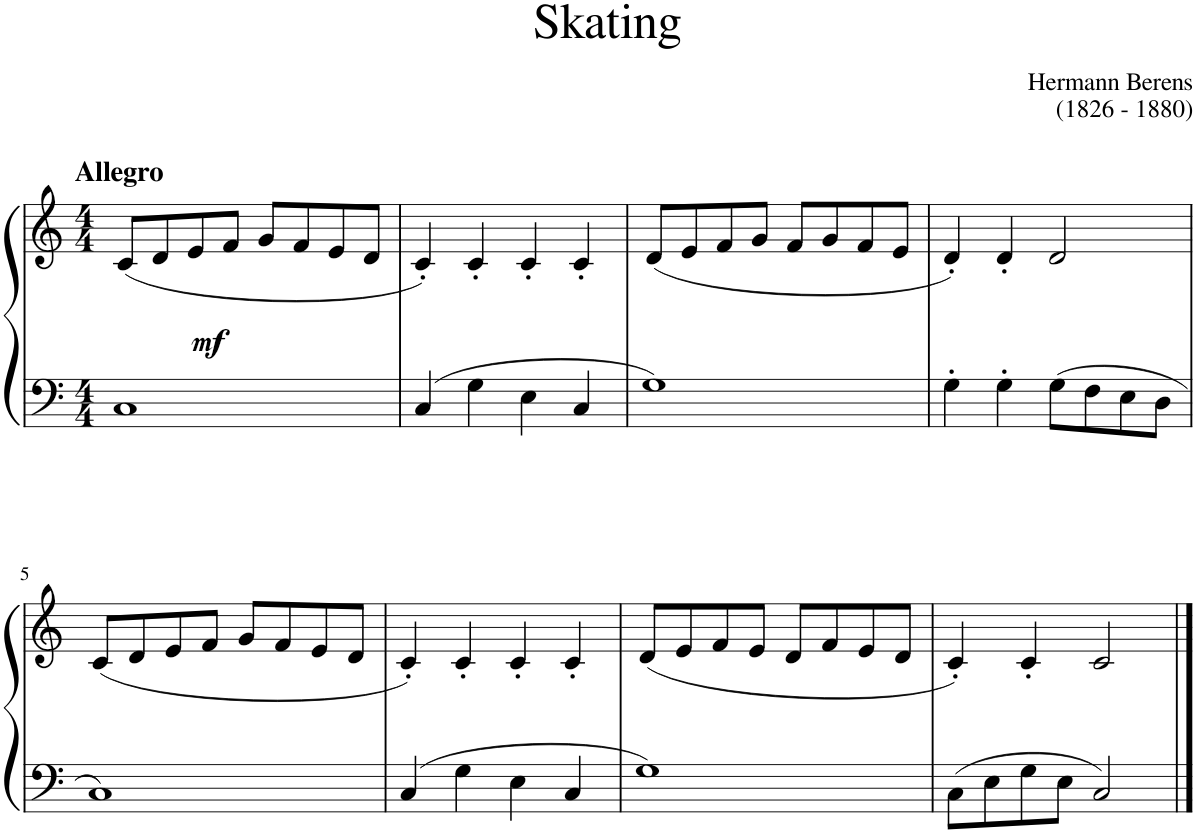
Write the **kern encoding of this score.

**kern	**kern	**dynam
*part1	*part1	*part1
*staff2	*staff1	*staff1/2
*I"Piano	*	*
*I'Pno	*	*
*clefF4	*clefG2	*
*k[]	*k[]	*
*M4/4	*M4/4	*
=1	=1	=1
!	!LO:TX:a:B:t=Allegro	!
!	!	!LO:DY:b
1C	(8c/L	mf
.	8d/	.
.	8e/	.
.	8f/J	.
.	8g/L	.
.	8f/	.
.	8e/	.
.	8d/J	.
=2	=2	=2
4C/	4c'/)	.
4G\	4c'/	.
4E\	4c'/	.
4C/	4c'/	.
=3	=3	=3
1G	(8d/L	.
.	8e/	.
.	8f/	.
.	8g/J	.
.	8f/L	.
.	8g/	.
.	8f/	.
.	8e/J	.
=4	=4	=4
4G'\	4d'/)	.
4G'\	4d'/	.
8G\L	2d/	.
8F\	.	.
8E\	.	.
8D\J	.	.
!!LO:LB:g=z
=5	=5	=5
1C	(8c/L	.
.	8d/	.
.	8e/	.
.	8f/J	.
.	8g/L	.
.	8f/	.
.	8e/	.
.	8d/J	.
=6	=6	=6
4C/	4c'/)	.
4G\	4c'/	.
4E\	4c'/	.
4C/	4c'/	.
=7	=7	=7
1G	(8d/L	.
.	8e/	.
.	8f/	.
.	8e/J	.
.	8d/L	.
.	8f/	.
.	8e/	.
.	8d/J	.
=8	=8	=8
8C\L	4c'/)	.
8E\	.	.
8G\	4c'/	.
8E\J	.	.
2C/	2c/	.
==	==	==
*-	*-	*-
